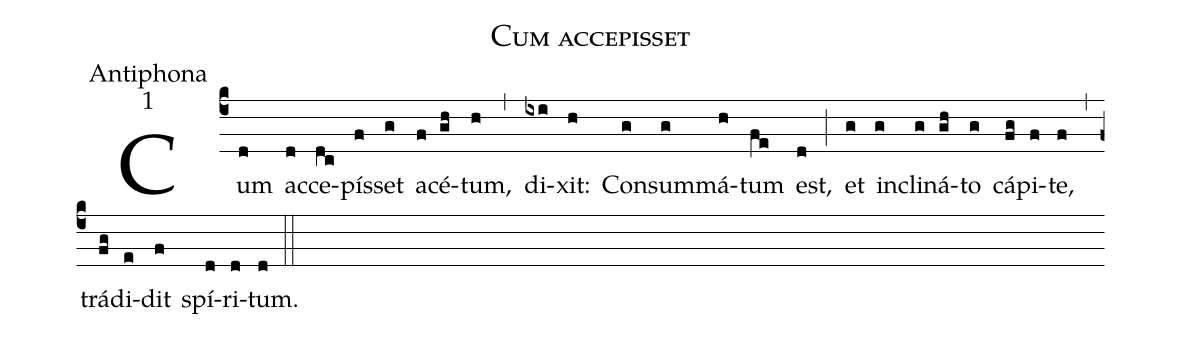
name:Cum accepisset;
office-part:Antiphona;
mode:1;
%%
(c4) Cum(d) ac(d)ce(dc)pís(f)set(g) a(f)cé(gh)tum,(h) (,) di(ixi)xit:(h) Con(g)sum(g)má(h)tum(fe) est,(d) (;) et(g) in(g)cli(g)ná(gh)to(g) cá(fg)pi(f)te,(f) (,) trá(fg)di(e)dit(f) spí(d)ri(d)tum.(d) (::)
